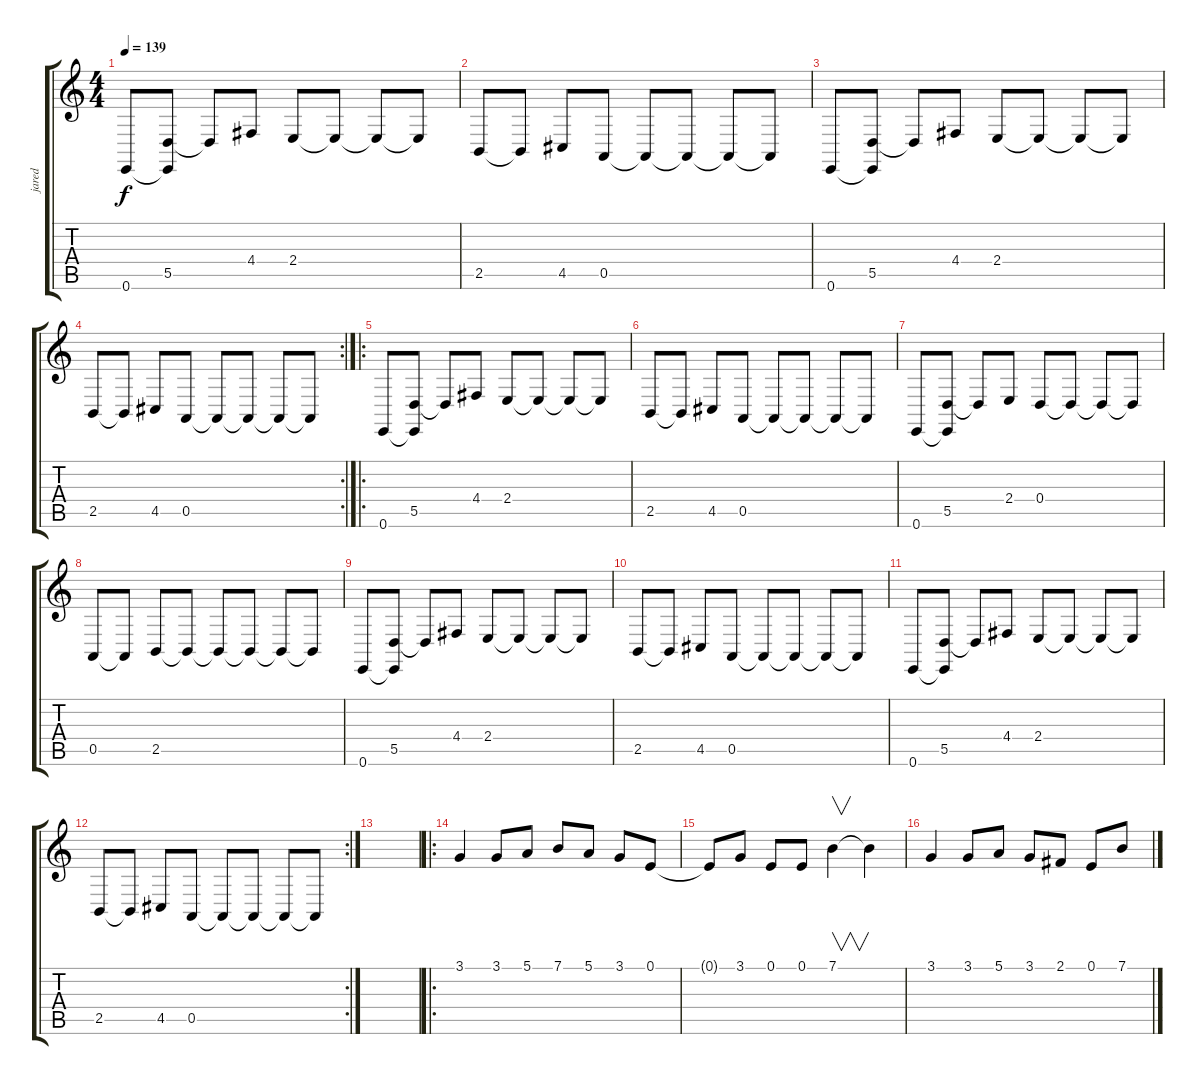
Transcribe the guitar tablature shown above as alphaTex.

\track ("jared" "jared") {instrument lead1square}
\staff {score tabs}
\tuning (E4 B3 G3 D3 A2 E2) {hide}
\ts (4 4)
\tempo 139
\clef g2
\ks c
0.6.8{dy f} (5.5 0.6{t}).8 5.5{t}.8 4.4.8 2.4.8 2.4{t}.8 2.4{t}.8 2.4{t}.8 |
2.5.8 2.5{t}.8 4.5.8 0.5.8 0.5{t}.8 0.5{t}.8 0.5{t}.8 0.5{t}.8 |
0.6.8 (5.5 0.6{t}).8 5.5{t}.8 4.4.8 2.4.8 2.4{t}.8 2.4{t}.8 2.4{t}.8 |
\rc 2
2.5.8 2.5{t}.8 4.5.8 0.5.8 0.5{t}.8 0.5{t}.8 0.5{t}.8 0.5{t}.8 |
\ro
0.6.8 (5.5 0.6{t}).8 5.5{t}.8 4.4.8 2.4.8 2.4{t}.8 2.4{t}.8 2.4{t}.8 |
2.5.8 2.5{t}.8 4.5.8 0.5.8 0.5{t}.8 0.5{t}.8 0.5{t}.8 0.5{t}.8 |
0.6.8 (5.5 0.6{t}).8 5.5{t}.8 2.4.8 0.4.8 0.4{t}.8 0.4{t}.8 0.4{t}.8 |
0.5.8 0.5{t}.8 2.5.8 2.5{t}.8 2.5{t}.8 2.5{t}.8 2.5{t}.8 2.5{t}.8 |
0.6.8 (5.5 0.6{t}).8 5.5{t}.8 4.4.8 2.4.8 2.4{t}.8 2.4{t}.8 2.4{t}.8 |
2.5.8 2.5{t}.8 4.5.8 0.5.8 0.5{t}.8 0.5{t}.8 0.5{t}.8 0.5{t}.8 |
0.6.8 (5.5 0.6{t}).8 5.5{t}.8 4.4.8 2.4.8 2.4{t}.8 2.4{t}.8 2.4{t}.8 |
\rc 2
2.5.8 2.5{t}.8 4.5.8 0.5.8 0.5{t}.8 0.5{t}.8 0.5{t}.8 0.5{t}.8 |
|
\ro
3.1.4{balance 8 instrument lead6voice} 3.1.8 5.1.8 7.1.8 5.1.8 3.1.8 0.1.8 |
0.1{t}.8 3.1.8 0.1.8 0.1.8 7.1.4{v} 7.1{t}.4 |
3.1.4 3.1.8 5.1.8 3.1.8 2.1.8 0.1.8 7.1.8
